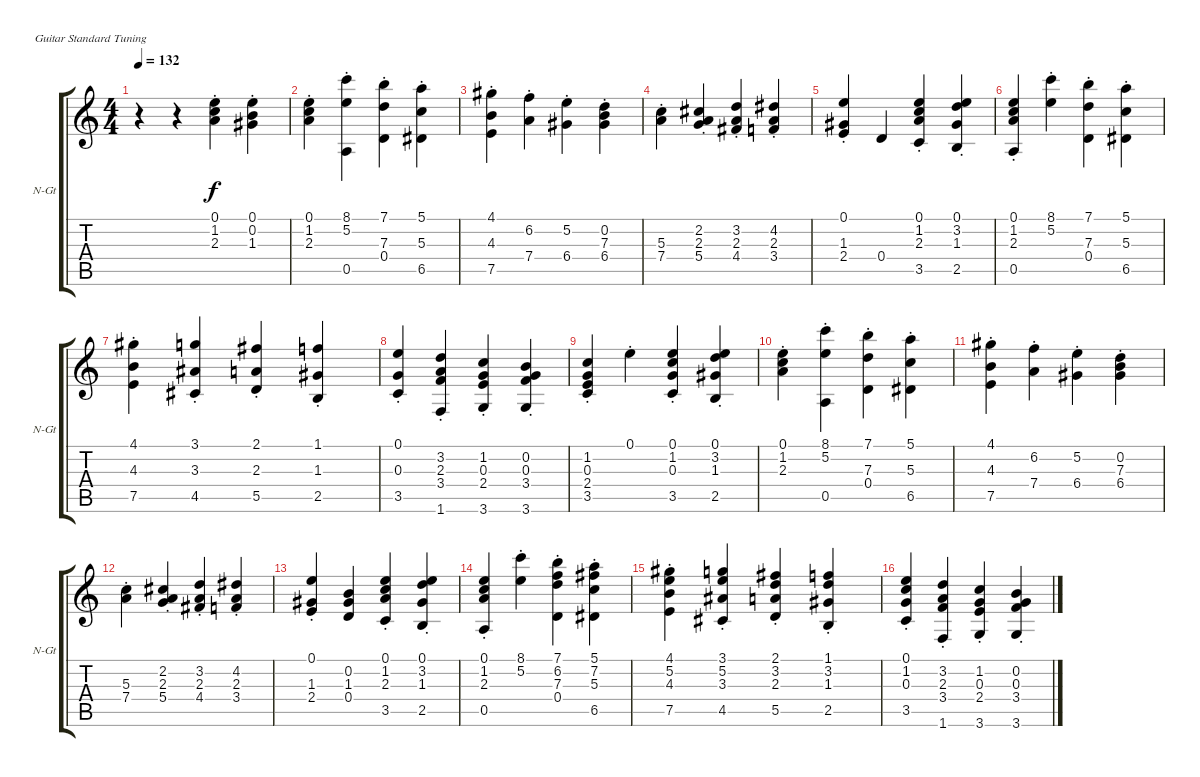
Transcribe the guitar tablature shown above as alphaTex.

\bracketExtendMode groupsimilarinstruments
\useSystemSignSeparator
\singleTrackTrackNamePolicy allsystems
\multiTrackTrackNamePolicy allsystems
\firstSystemTrackNameOrientation horizontal
\otherSystemsTrackNameOrientation horizontal
\track ("Piste 1" "N-Gt") {instrument acousticguitarnylon}
\staff {score tabs}
\tuning (E4 B3 G3 D3 A2 E2)
\ts (4 4)
\tempo 132
\clef g2
\ks c
r.4{dy f instrument acousticguitarnylon} r.4 (0.1{st} 1.2{st} 2.3{st}).4 (0.1{st} 0.2{st} 1.3{st}).4 |
(0.1{st} 1.2{st} 2.3{st}).4 (8.1{st} 5.2{st} 0.5{st}).4 (7.1{st} 7.3{st} 0.4{st}).4 (5.1{st} 5.3{st} 6.5{st}).4 |
(4.1{st} 4.3{st} 7.5{st}).4 (6.2{st} 7.4{st}).4 (5.2{st} 6.4{st}).4 (0.2{st} 7.3{st} 6.4{st}).4 |
(5.3{st} 7.4{st}).4 (2.2{st} 2.3{st} 5.4{st}).4 (3.2{st} 2.3{st} 4.4{st}).4 (4.2{st} 2.3{st} 3.4{st}).4 |
(0.1{st} 1.3{st} 2.4{st}).4 0.4.4 (0.1{st} 1.2{st} 2.3{st} 3.5{st}).4 (0.1{st} 3.2{st} 1.3{st} 2.5{st}).4 |
(0.1{st} 1.2{st} 2.3{st} 0.5{st}).4 (8.1{st} 5.2{st}).4 (7.1{st} 7.3{st} 0.4{st}).4 (5.1{st} 5.3{st} 6.5{st}).4 |
(4.1{st} 4.3{st} 7.5{st}).4 (3.1{st} 3.3{st} 4.5{st}).4 (2.1{st} 2.3{st} 5.5{st}).4 (1.1{st} 1.3{st} 2.5{st}).4 |
(0.1{st} 0.3{st} 3.5{st}).4 (3.2{st} 2.3{st} 3.4{st} 1.6{st}).4 (1.2{st} 0.3{st} 2.4 3.6{st}).4 (0.2{st} 0.3{st} 3.4{st} 3.6{st}).4 |
(1.2{st} 0.3{st} 2.4{st} 3.5{st}).4 0.1{st}.4 (0.1{st} 1.2{st} 0.3{st} 3.5{st}).4 (0.1{st} 3.2{st} 1.3{st} 2.5{st}).4 |
(0.1{st} 1.2{st} 2.3{st}).4 (8.1{st} 5.2{st} 0.5{st}).4 (7.1{st} 7.3{st} 0.4{st}).4 (5.1{st} 5.3{st} 6.5{st}).4 |
(4.1{st} 4.3{st} 7.5{st}).4 (6.2{st} 7.4{st}).4 (5.2{st} 6.4{st}).4 (0.2{st} 7.3{st} 6.4{st}).4 |
(5.3{st} 7.4{st}).4 (2.2{st} 2.3{st} 5.4{st}).4 (3.2{st} 2.3{st} 4.4{st}).4 (4.2{st} 2.3{st} 3.4{st}).4 |
(0.1{st} 1.3{st} 2.4{st}).4 (0.2 1.3 0.4).4 (0.1{st} 1.2{st} 2.3{st} 3.5{st}).4 (0.1{st} 3.2{st} 1.3{st} 2.5{st}).4 |
(0.1{st} 1.2{st} 2.3{st} 0.5{st}).4 (8.1{st} 5.2{st}).4 (7.1{st} 6.2{st} 7.3{st} 0.4{st}).4 (5.1{st} 7.2{st} 5.3{st} 6.5{st}).4 |
(4.1{st} 5.2{st} 4.3{st} 7.5{st}).4 (3.1{st} 5.2{st} 3.3{st} 4.5{st}).4 (2.1{st} 3.2{st} 2.3{st} 5.5{st}).4 (1.1{st} 3.2{st} 1.3{st} 2.5{st}).4 |
(0.1{st} 1.2{st} 0.3{st} 3.5{st}).4 (3.2{st} 2.3{st} 3.4{st} 1.6{st}).4 (1.2{st} 0.3{st} 2.4{st} 3.6{st}).4 (0.2{st} 0.3{st} 3.4{st} 3.6{st}).4
